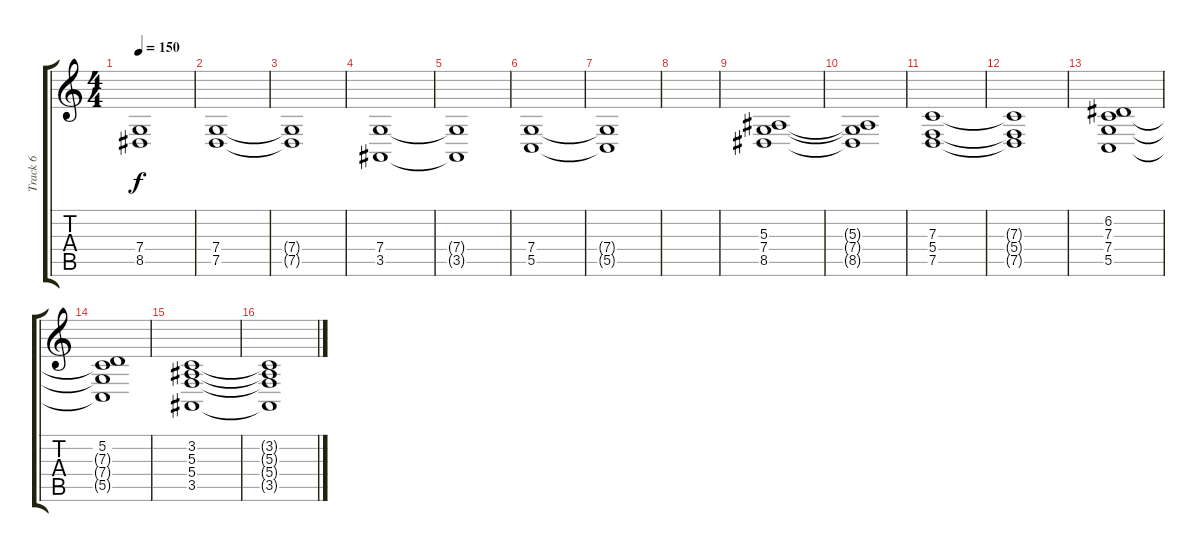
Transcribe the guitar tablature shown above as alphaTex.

\track ("Track 6" "Track 6") {instrument stringensemble1}
\staff {score tabs}
\tuning (D4 A3 F3 C3 G2 C2) {hide}
\ts (4 4)
\tempo 150
\clef g2
\ks c
(7.4{t} 8.5{t}).1{dy f} |
(7.4 7.5).1 |
(7.4{t} 7.5{t}).1 |
(7.4 3.5).1 |
(7.4{t} 3.5{t}).1 |
(7.4 5.5).1 |
(7.4{t} 5.5{t}).1 |
|
(5.3 7.4 8.5).1 |
(5.3{t} 7.4{t} 8.5{t}).1 |
(7.3 5.4 7.5).1 |
(7.3{t} 5.4{t} 7.5{t}).1 |
(6.2 7.3 7.4 5.5).1 |
(5.2 7.3{t} 7.4{t} 5.5{t}).1 |
(3.2 5.3 5.4 3.5).1 |
(3.2{t} 5.3{t} 5.4{t} 3.5{t}).1
